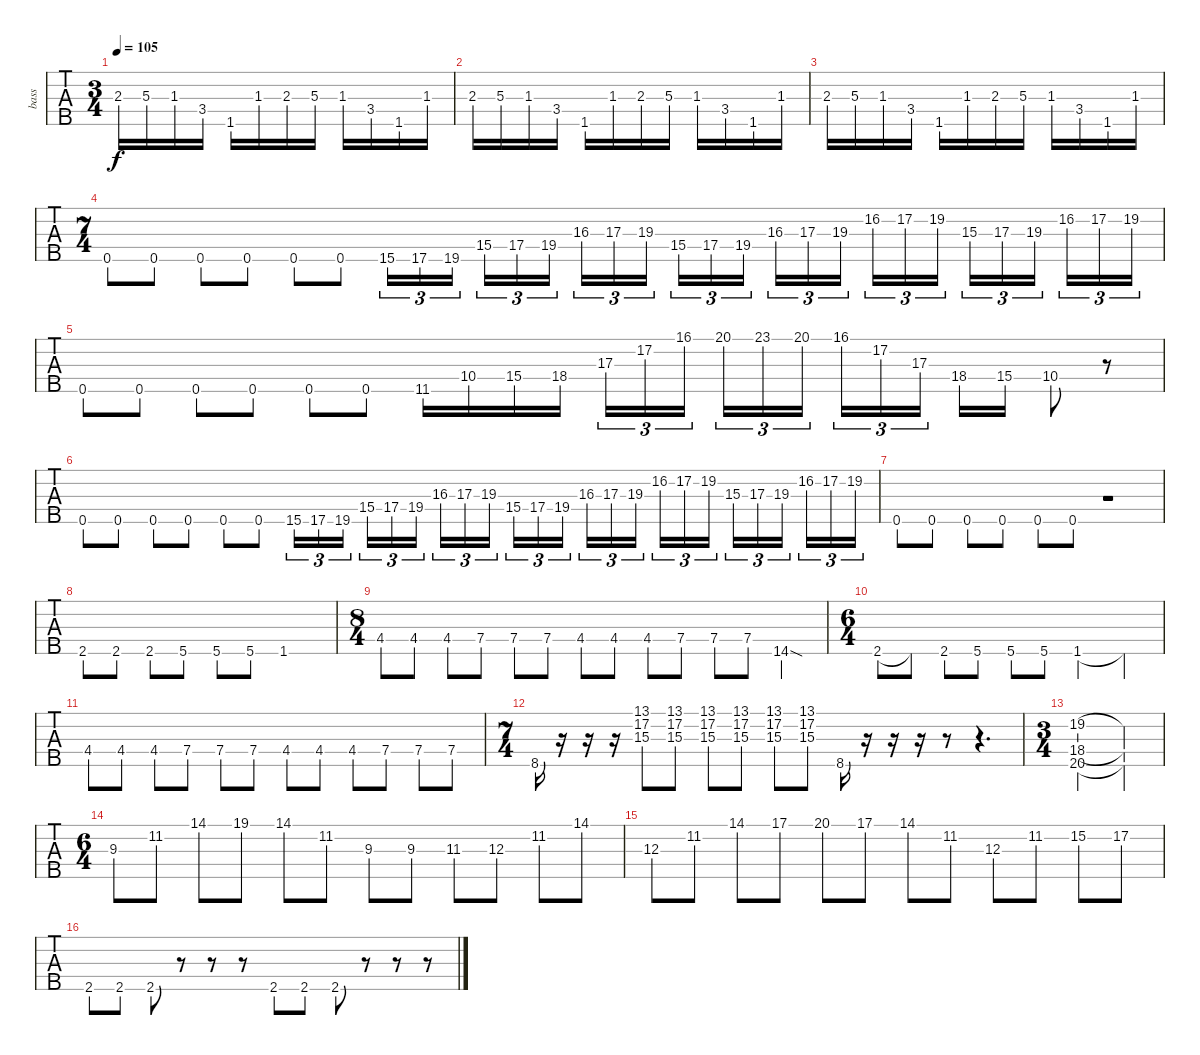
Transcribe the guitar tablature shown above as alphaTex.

\track ("bass" "bass") {instrument slapbass1}
\staff {tabs}
\tuning (Gb2 Db2 Ab1 Eb1 Bb0) {hide}
\ts (3 4)
\tempo 105
\clef f4
\ks c
2.3.16{dy f} 5.3.16 1.3.16 3.4.16 1.5.16 1.3.16 2.3.16 5.3.16 1.3.16 3.4.16 1.5.16 1.3.16 |
2.3.16 5.3.16 1.3.16 3.4.16 1.5.16 1.3.16 2.3.16 5.3.16 1.3.16 3.4.16 1.5.16 1.3.16 |
2.3.16 5.3.16 1.3.16 3.4.16 1.5.16 1.3.16 2.3.16 5.3.16 1.3.16 3.4.16 1.5.16 1.3.16 |
\ts (7 4)
0.5.8 0.5.8 0.5.8 0.5.8 0.5.8 0.5.8 15.5.16{tu (3 2)} 17.5.16{tu (3 2)} 19.5.16{tu (3 2) beam splitsecondary} 15.4.16{tu (3 2)} 17.4.16{tu (3 2)} 19.4.16{tu (3 2)} 16.3.16{tu (3 2)} 17.3.16{tu (3 2)} 19.3.16{tu (3 2) beam splitsecondary} 15.4.16{tu (3 2)} 17.4.16{tu (3 2)} 19.4.16{tu (3 2)} 16.3.16{tu (3 2)} 17.3.16{tu (3 2)} 19.3.16{tu (3 2) beam splitsecondary} 16.2.16{tu (3 2)} 17.2.16{tu (3 2)} 19.2.16{tu (3 2)} 15.3.16{tu (3 2)} 17.3.16{tu (3 2)} 19.3.16{tu (3 2) beam splitsecondary} 16.2.16{tu (3 2)} 17.2.16{tu (3 2)} 19.2.16{tu (3 2)} |
0.5.8 0.5.8 0.5.8 0.5.8 0.5.8 0.5.8 11.5.16 10.4.16 15.4.16 18.4.16 17.3.16{tu (3 2)} 17.2.16{tu (3 2)} 16.1.16{tu (3 2) beam splitsecondary} 20.1.16{tu (3 2)} 23.1.16{tu (3 2)} 20.1.16{tu (3 2)} 16.1.16{tu (3 2)} 17.2.16{tu (3 2)} 17.3.16{tu (3 2) beam splitsecondary} 18.4.16 15.4.16 10.4.8 r.8 |
0.5.8 0.5.8 0.5.8 0.5.8 0.5.8 0.5.8 15.5.16{tu (3 2)} 17.5.16{tu (3 2)} 19.5.16{tu (3 2) beam splitsecondary} 15.4.16{tu (3 2)} 17.4.16{tu (3 2)} 19.4.16{tu (3 2)} 16.3.16{tu (3 2)} 17.3.16{tu (3 2)} 19.3.16{tu (3 2) beam splitsecondary} 15.4.16{tu (3 2)} 17.4.16{tu (3 2)} 19.4.16{tu (3 2)} 16.3.16{tu (3 2)} 17.3.16{tu (3 2)} 19.3.16{tu (3 2) beam splitsecondary} 16.2.16{tu (3 2)} 17.2.16{tu (3 2)} 19.2.16{tu (3 2)} 15.3.16{tu (3 2)} 17.3.16{tu (3 2)} 19.3.16{tu (3 2) beam splitsecondary} 16.2.16{tu (3 2)} 17.2.16{tu (3 2)} 19.2.16{tu (3 2)} |
0.5.8 0.5.8 0.5.8 0.5.8 0.5.8 0.5.8 r.1 |
2.5.8 2.5.8 2.5.8 5.5.8 5.5.8 5.5.8 1.5.1 |
\ts (8 4)
4.4.8 4.4.8 4.4.8 7.4.8 7.4.8 7.4.8 4.4.8 4.4.8 4.4.8 7.4.8 7.4.8 7.4.8 14.5{sod}.2 |
\ts (6 4)
2.5.8 2.5{t}.8 2.5.8 5.5.8 5.5.8 5.5.8 1.5.2 1.5{t}.4 |
4.4.8 4.4.8 4.4.8 7.4.8 7.4.8 7.4.8 4.4.8 4.4.8 4.4.8 7.4.8 7.4.8 7.4.8 |
\ts (7 4)
8.5.16 r.16 r.16 r.16 (13.1 17.2 15.3).8 (13.1 17.2 15.3).8 (13.1 17.2 15.3).8 (13.1 17.2 15.3).8 (13.1 17.2 15.3).8 (13.1 17.2 15.3).8 8.5.16 r.16 r.16 r.16 r.8 r.4{d} |
\ts (3 4)
(19.2 18.4 20.5).2 (19.2{t} 18.4{t} 20.5{t}).4 |
\ts (6 4)
9.3.8 11.2.8 14.1.8 19.1.8 14.1.8 11.2.8 9.3.8 9.3.8 11.3.8 12.3.8 11.2.8 14.1.8 |
12.3.8 11.2.8 14.1.8 17.1.8 20.1.8 17.1.8 14.1.8 11.2.8 12.3.8 11.2.8 15.2.8 17.2.8 |
2.5.8 2.5.8 2.5.8 r.8 r.8 r.8 2.5.8 2.5.8 2.5.8 r.8 r.8 r.8
